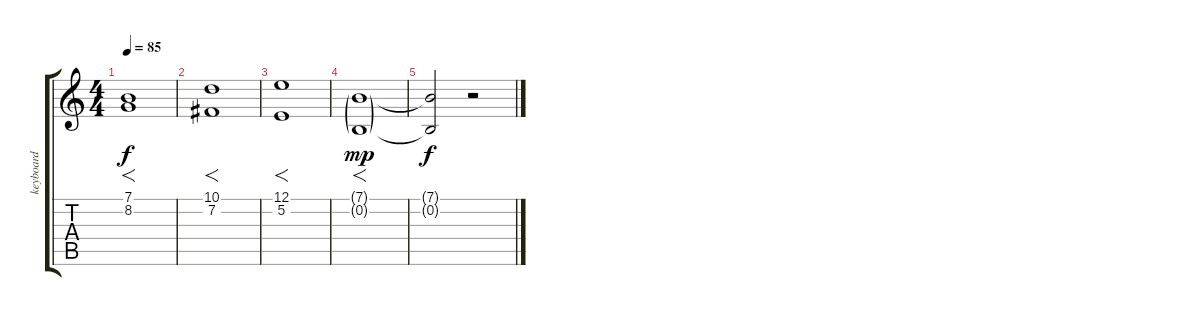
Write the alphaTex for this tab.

\track ("keyboard" "keyboard") {instrument stringensemble1}
\staff {score tabs}
\tuning (E4 B3 G3 D3 A2 E2) {hide}
\ts (4 4)
\tempo 85
\clef g2
\ks c
(7.1 8.2).1{f dy f} |
(10.1 7.2).1{f} |
(12.1 5.2).1{f} |
(7.1{g} 0.2{g}).1{f dy mp} |
(7.1{t} 0.2{t}).2{dy f} r.2
